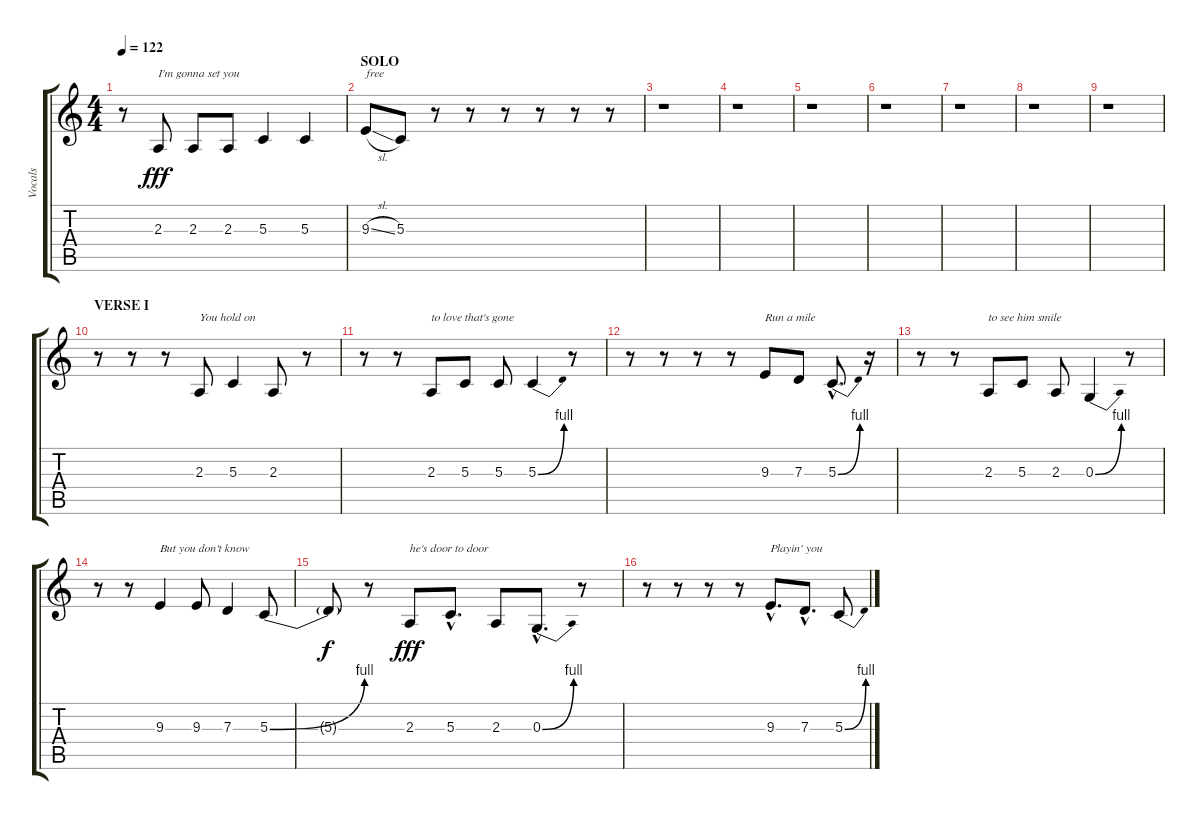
\track ("Vocals" "Vocals") {instrument bassoon}
\staff {score tabs}
\tuning (E4 B3 G3 D3 A2 E2) {hide}
\ts (4 4)
\tempo 122
\clef g2
\ks c
r.8{dy fff} 2.3.8{txt "I'm gonna set you"} 2.3.8 2.3.8 5.3.4 5.3.4 |
\section ("" "SOLO")
9.3{sl}.8{txt "free"} 5.3.8 r.8 r.8 r.8 r.8 r.8 r.8 |
r.1 |
r.1 |
r.1 |
r.1 |
r.1 |
r.1 |
r.1 |
\section ("" "VERSE I")
r.8 r.8 r.8 2.3.8{txt "You hold on"} 5.3.4 2.3.8 r.8 |
r.8 r.8 2.3.8{txt "to love that's gone"} 5.3.8 5.3.8 5.3{be (bend 0 0 60 4)}.4 r.8 |
r.8 r.8 r.8 r.8 9.3.8{txt "Run a mile"} 7.3.8 5.3{be (bend 0 0 60 4) hac}.8{d} r.16 |
r.8 r.8 2.3.8{txt "to see him smile"} 5.3.8 2.3.8 0.3{be (bend 0 0 60 4)}.4 r.8 |
r.8 r.8 9.3.4{txt "But you don't know"} 9.3.8 7.3.4 5.3{be (bend 0 0 60 4)}.8 |
5.3{t}.8{dy f} r.8 2.3.8{txt "he's door to door" dy fff} 5.3{hac}.8{d} 2.3.8 0.3{be (bend 0 0 60 4) hac}.8{d} r.8 |
r.8 r.8 r.8 r.8 9.3{hac}.8{d txt "Playin' you"} 7.3{hac}.8{d} 5.3{be (bend 0 0 60 4)}.8
